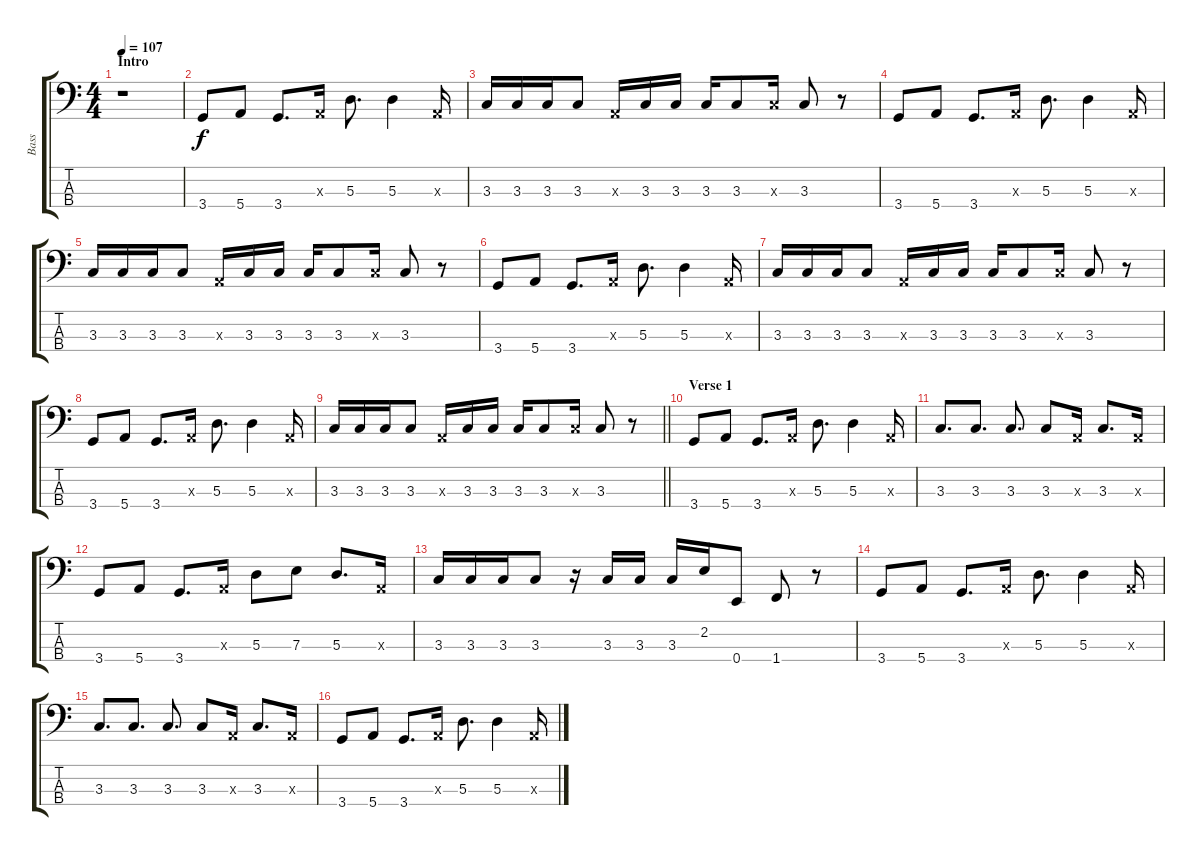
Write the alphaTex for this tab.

\track ("Bass" "Bass") {instrument electricbassfinger}
\staff {score tabs}
\tuning (G2 D2 A1 E1) {hide}
\ts (4 4)
\section ("" "Intro")
\tempo 107
\clef f4
\ks c
r.1{dy f instrument electricbassfinger} |
3.4.8 5.4.8 3.4.8{d} 0.3{x}.16 5.3.8{d} 5.3.4 0.3{x}.16 |
3.3.16 3.3.16 3.3.16 3.3.8 0.3{x}.16 3.3.16 3.3.16 3.3.16 3.3.8 3.3{x}.16 3.3.8 r.8 |
3.4.8 5.4.8 3.4.8{d} 0.3{x}.16 5.3.8{d} 5.3.4 0.3{x}.16 |
3.3.16 3.3.16 3.3.16 3.3.8 0.3{x}.16 3.3.16 3.3.16 3.3.16 3.3.8 3.3{x}.16 3.3.8 r.8 |
3.4.8 5.4.8 3.4.8{d} 0.3{x}.16 5.3.8{d} 5.3.4 0.3{x}.16 |
3.3.16 3.3.16 3.3.16 3.3.8 0.3{x}.16 3.3.16 3.3.16 3.3.16 3.3.8 3.3{x}.16 3.3.8 r.8 |
3.4.8 5.4.8 3.4.8{d} 0.3{x}.16 5.3.8{d} 5.3.4 0.3{x}.16 |
\barLineRight lightlight
3.3.16 3.3.16 3.3.16 3.3.8 0.3{x}.16 3.3.16 3.3.16 3.3.16 3.3.8 3.3{x}.16 3.3.8 r.8 |
\section ("" "Verse 1")
3.4.8 5.4.8 3.4.8{d} 0.3{x}.16 5.3.8{d} 5.3.4 0.3{x}.16 |
3.3.8{d} 3.3.8{d} 3.3.8{d} 3.3.8 0.3{x}.16 3.3.8{d} 0.3{x}.16 |
3.4.8 5.4.8 3.4.8{d} 0.3{x}.16 5.3.8 7.3.8 5.3.8{d} 0.3{x}.16 |
3.3.16 3.3.16 3.3.16 3.3.8 r.16 3.3.16 3.3.16 3.3.16 2.2.16 0.4.8 1.4.8 r.8 |
3.4.8 5.4.8 3.4.8{d} 0.3{x}.16 5.3.8{d} 5.3.4 0.3{x}.16 |
3.3.8{d} 3.3.8{d} 3.3.8{d} 3.3.8 0.3{x}.16 3.3.8{d} 0.3{x}.16 |
3.4.8 5.4.8 3.4.8{d} 0.3{x}.16 5.3.8{d} 5.3.4 0.3{x}.16
